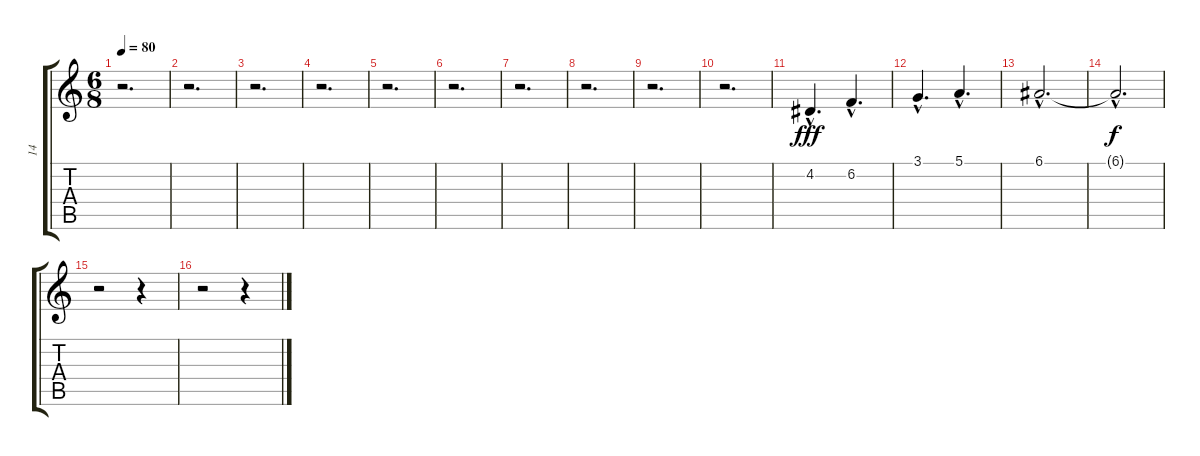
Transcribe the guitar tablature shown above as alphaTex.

\track ("14" "14") {instrument oboe}
\staff {score tabs}
\tuning (E4 B3 G3 D3 A2 E2) {hide}
\ts (6 8)
\tempo 80
\clef g2
\ks c
r.2{d dy fff} |
r.2{d} |
r.2{d} |
r.2{d} |
r.2{d} |
r.2{d} |
r.2{d} |
r.2{d} |
r.2{d} |
r.2{d} |
4.2{hac}.4{d} 6.2{hac}.4{d} |
3.1{hac}.4{d} 5.1{hac}.4{d} |
6.1{hac}.2{d} |
6.1{hac t}.2{d dy f} |
r.2 r.4 |
r.2 r.4
